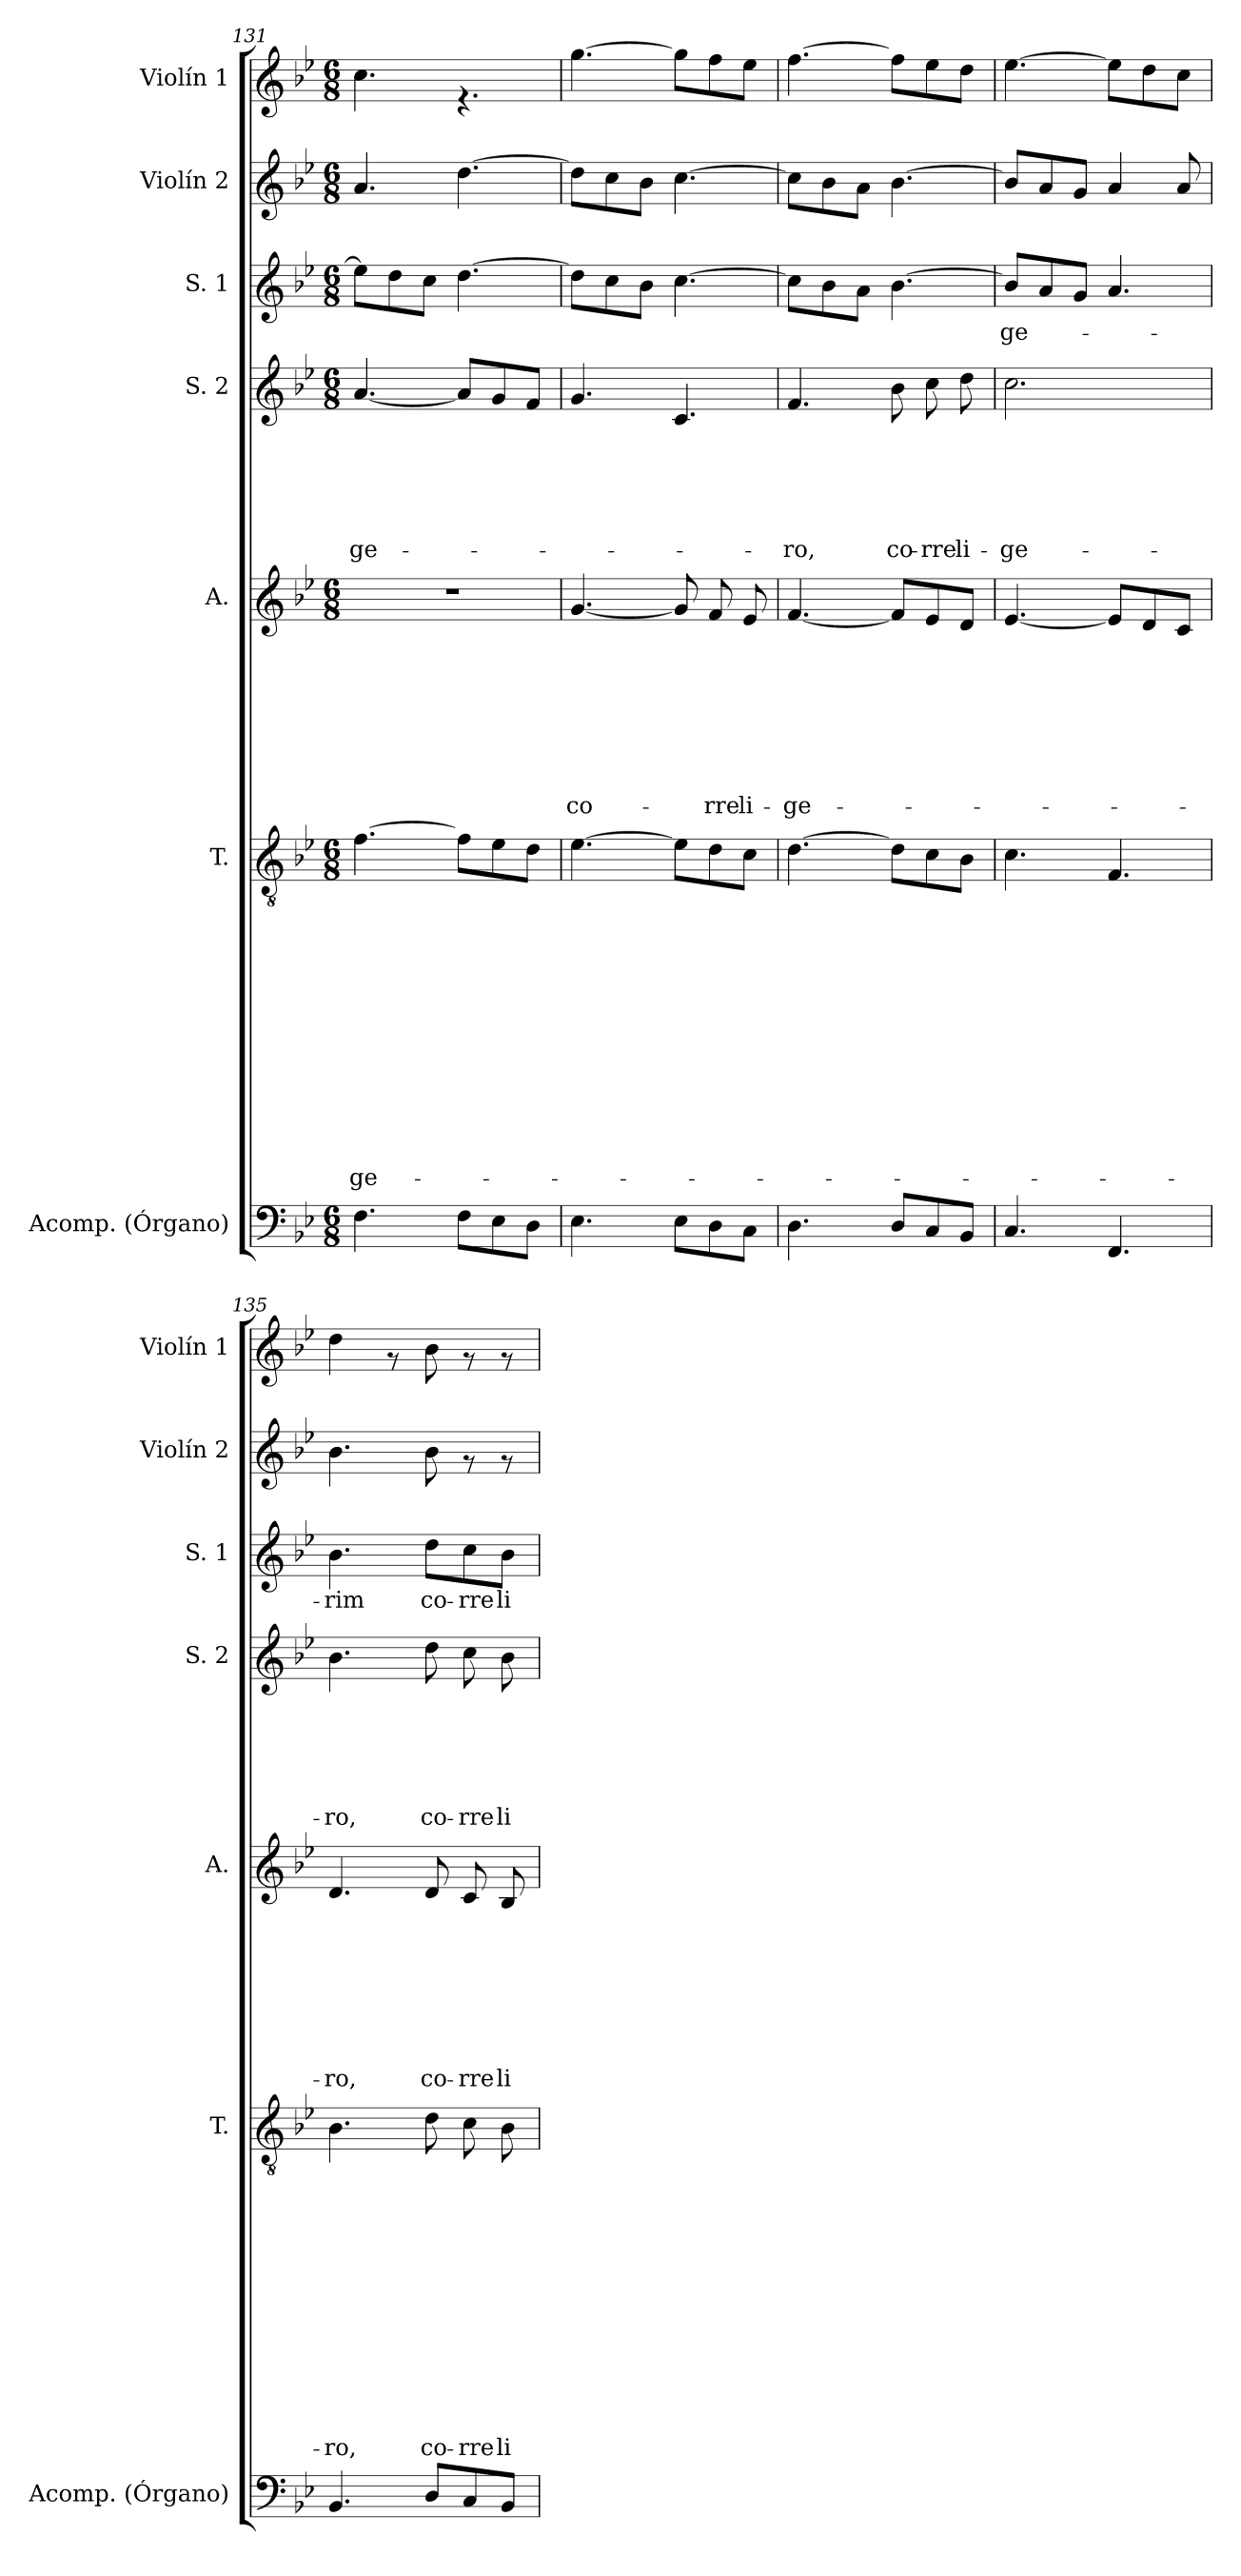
**kern	**kern	**text	**text	**text	**text	**text	**text	**text	**text	**text	**text	**text	**text	**text	**kern	**text	**text	**text	**text	**text	**text	**text	**text	**kern	**text	**text	**text	**text	**text	**text	**kern	**text	**kern	**kern
*part7	*part6	*part6	*part6	*part6	*part6	*part6	*part6	*part6	*part6	*part6	*part6	*part6	*part6	*part6	*part5	*part5	*part5	*part5	*part5	*part5	*part5	*part5	*part5	*part4	*part4	*part4	*part4	*part4	*part4	*part4	*part3	*part3	*part2	*part1
*staff7	*staff6	*staff6	*staff6	*staff6	*staff6	*staff6	*staff6	*staff6	*staff6	*staff6	*staff6	*staff6	*staff6	*staff6	*staff5	*staff5	*staff5	*staff5	*staff5	*staff5	*staff5	*staff5	*staff5	*staff4	*staff4	*staff4	*staff4	*staff4	*staff4	*staff4	*staff3	*staff3	*staff2	*staff1
*I"Acomp. (Órgano)	*I"T.	*	*	*	*	*	*	*	*	*	*	*	*	*	*I"A.	*	*	*	*	*	*	*	*	*I"S. 2	*	*	*	*	*	*	*I"S. 1	*	*I"Violín 2	*I"Violín 1
*I'Acomp. (Órgano)	*I'T.	*	*	*	*	*	*	*	*	*	*	*	*	*	*I'A.	*	*	*	*	*	*	*	*	*I'S. 2	*	*	*	*	*	*	*I'S. 1	*	*I'Violín 2	*I'Violín 1
*clefF4	*clefGv2	*	*	*	*	*	*	*	*	*	*	*	*	*	*clefG2	*	*	*	*	*	*	*	*	*clefG2	*	*	*	*	*	*	*clefG2	*	*clefG2	*clefG2
*k[b-e-]	*k[b-e-]	*	*	*	*	*	*	*	*	*	*	*	*	*	*k[b-e-]	*	*	*	*	*	*	*	*	*k[b-e-]	*	*	*	*	*	*	*k[b-e-]	*	*k[b-e-]	*k[b-e-]
*B-:	*B-:	*	*	*	*	*	*	*	*	*	*	*	*	*	*B-:	*	*	*	*	*	*	*	*	*B-:	*	*	*	*	*	*	*B-:	*	*B-:	*B-:
*M6/8	*M6/8	*	*	*	*	*	*	*	*	*	*	*	*	*	*M6/8	*	*	*	*	*	*	*	*	*M6/8	*	*	*	*	*	*	*M6/8	*	*M6/8	*M6/8
=131	=131	=131	=131	=131	=131	=131	=131	=131	=131	=131	=131	=131	=131	=131	=131	=131	=131	=131	=131	=131	=131	=131	=131	=131	=131	=131	=131	=131	=131	=131	=131	=131	=131	=131
!	!	!	!	!	!	!	!	!	!	!	!	!	!	!LO:LY:b	!	!	!	!	!	!	!	!	!	!	!	!	!	!	!	!LO:LY:b	!	!	!	!
4.F\	[>4.f\	.	.	.	.	.	.	.	.	.	.	.	.	-ge-	2.r	.	.	.	.	.	.	.	.	[>4.a/	.	.	.	.	.	-ge-	8ee-\L]	.	4.a/	4.cc\
.	.	.	.	.	.	.	.	.	.	.	.	.	.	.	.	.	.	.	.	.	.	.	.	.	.	.	.	.	.	.	8dd\	.	.	.
.	.	.	.	.	.	.	.	.	.	.	.	.	.	.	.	.	.	.	.	.	.	.	.	.	.	.	.	.	.	.	8cc\J	.	.	.
8F\L	8f\L]	.	.	.	.	.	.	.	.	.	.	.	.	.	.	.	.	.	.	.	.	.	.	8a/L]	.	.	.	.	.	.	[>4.dd\	.	[>4.dd\	4.rf
8E-\	8e-\	.	.	.	.	.	.	.	.	.	.	.	.	.	.	.	.	.	.	.	.	.	.	8g/	.	.	.	.	.	.	.	.	.	.
8D\J	8d\J	.	.	.	.	.	.	.	.	.	.	.	.	.	.	.	.	.	.	.	.	.	.	8f/J	.	.	.	.	.	.	.	.	.	.
=132	=132	=132	=132	=132	=132	=132	=132	=132	=132	=132	=132	=132	=132	=132	=132	=132	=132	=132	=132	=132	=132	=132	=132	=132	=132	=132	=132	=132	=132	=132	=132	=132	=132	=132
!	!	!	!	!	!	!	!	!	!	!	!	!	!	!	!	!	!	!	!	!	!	!	!LO:LY:b	!	!	!	!	!	!	!	!	!	!	!
4.E-\	[>4.e-\	.	.	.	.	.	.	.	.	.	.	.	.	.	[>4.g/	.	.	.	.	.	.	.	co-	4.g/	.	.	.	.	.	.	8dd\L]	.	8dd\L]	[>4.gg\
.	.	.	.	.	.	.	.	.	.	.	.	.	.	.	.	.	.	.	.	.	.	.	.	.	.	.	.	.	.	.	8cc\	.	8cc\	.
.	.	.	.	.	.	.	.	.	.	.	.	.	.	.	.	.	.	.	.	.	.	.	.	.	.	.	.	.	.	.	8b-\J	.	8b-\J	.
8E-\L	8e-\L]	.	.	.	.	.	.	.	.	.	.	.	.	.	8g/]	.	.	.	.	.	.	.	.	4.c/	.	.	.	.	.	.	[>4.cc\	.	[>4.cc\	8gg\L]
!	!	!	!	!	!	!	!	!	!	!	!	!	!	!	!	!	!	!	!	!	!	!	!LO:LY:b	!	!	!	!	!	!	!	!	!	!	!
8D\	8d\	.	.	.	.	.	.	.	.	.	.	.	.	.	8f/	.	.	.	.	.	.	.	-rre	.	.	.	.	.	.	.	.	.	.	8ff\
!	!	!	!	!	!	!	!	!	!	!	!	!	!	!	!	!	!	!	!	!	!	!	!LO:LY:b	!	!	!	!	!	!	!	!	!	!	!
8C\J	8c\J	.	.	.	.	.	.	.	.	.	.	.	.	.	8e-/	.	.	.	.	.	.	.	li-	.	.	.	.	.	.	.	.	.	.	8ee-\J
=133	=133	=133	=133	=133	=133	=133	=133	=133	=133	=133	=133	=133	=133	=133	=133	=133	=133	=133	=133	=133	=133	=133	=133	=133	=133	=133	=133	=133	=133	=133	=133	=133	=133	=133
!	!	!	!	!	!	!	!	!	!	!	!	!	!	!	!	!	!	!	!	!	!	!	!LO:LY:b	!	!	!	!	!	!	!LO:LY:b	!	!	!	!
4.D\	[>4.d\	.	.	.	.	.	.	.	.	.	.	.	.	.	[>4.f/	.	.	.	.	.	.	.	-ge-	4.f/	.	.	.	.	.	-ro,	8cc\L]	.	8cc\L]	[>4.ff\
.	.	.	.	.	.	.	.	.	.	.	.	.	.	.	.	.	.	.	.	.	.	.	.	.	.	.	.	.	.	.	8b-\	.	8b-\	.
.	.	.	.	.	.	.	.	.	.	.	.	.	.	.	.	.	.	.	.	.	.	.	.	.	.	.	.	.	.	.	8a\J	.	8a\J	.
!	!	!	!	!	!	!	!	!	!	!	!	!	!	!	!	!	!	!	!	!	!	!	!	!	!	!	!	!	!	!LO:LY:b	!	!	!	!
8D/L	8d\L]	.	.	.	.	.	.	.	.	.	.	.	.	.	8f/L]	.	.	.	.	.	.	.	.	8b-\	.	.	.	.	.	co-	[<4.b-\	.	[<4.b-\	8ff\L]
!	!	!	!	!	!	!	!	!	!	!	!	!	!	!	!	!	!	!	!	!	!	!	!	!	!	!	!	!	!	!LO:LY:b	!	!	!	!
8C/	8c\	.	.	.	.	.	.	.	.	.	.	.	.	.	8e-/	.	.	.	.	.	.	.	.	8cc\	.	.	.	.	.	-rre	.	.	.	8ee-\
!	!	!	!	!	!	!	!	!	!	!	!	!	!	!	!	!	!	!	!	!	!	!	!	!	!	!	!	!	!	!LO:LY:b	!	!	!	!
8BB-/J	8B-\J	.	.	.	.	.	.	.	.	.	.	.	.	.	8d/J	.	.	.	.	.	.	.	.	8dd\	.	.	.	.	.	li-	.	.	.	8dd\J
!!LO:LB:g=z
=134	=134	=134	=134	=134	=134	=134	=134	=134	=134	=134	=134	=134	=134	=134	=134	=134	=134	=134	=134	=134	=134	=134	=134	=134	=134	=134	=134	=134	=134	=134	=134	=134	=134	=134
!	!	!	!	!	!	!	!	!	!	!	!	!	!	!	!	!	!	!	!	!	!	!	!	!	!	!	!	!	!	!LO:LY:b	!	!LO:LY:b	!	!
4.C/	4.c\	.	.	.	.	.	.	.	.	.	.	.	.	.	[>4.e-/	.	.	.	.	.	.	.	.	2.cc\	.	.	.	.	.	-ge-	8b-/L]	-ge-	8b-/L]	[>4.ee-\
.	.	.	.	.	.	.	.	.	.	.	.	.	.	.	.	.	.	.	.	.	.	.	.	.	.	.	.	.	.	.	8a/	.	8a/	.
.	.	.	.	.	.	.	.	.	.	.	.	.	.	.	.	.	.	.	.	.	.	.	.	.	.	.	.	.	.	.	8g/J	.	8g/J	.
4.FF/	4.F/	.	.	.	.	.	.	.	.	.	.	.	.	.	8e-/L]	.	.	.	.	.	.	.	.	.	.	.	.	.	.	.	4.a/	.	4a/	8ee-\L]
.	.	.	.	.	.	.	.	.	.	.	.	.	.	.	8d/	.	.	.	.	.	.	.	.	.	.	.	.	.	.	.	.	.	.	8dd\
.	.	.	.	.	.	.	.	.	.	.	.	.	.	.	8c/J	.	.	.	.	.	.	.	.	.	.	.	.	.	.	.	.	.	8a/	8cc\J
=135	=135	=135	=135	=135	=135	=135	=135	=135	=135	=135	=135	=135	=135	=135	=135	=135	=135	=135	=135	=135	=135	=135	=135	=135	=135	=135	=135	=135	=135	=135	=135	=135	=135	=135
!	!	!	!	!	!	!	!	!	!	!	!	!	!	!LO:LY:b	!	!	!	!	!	!	!	!	!LO:LY:b	!	!	!	!	!	!	!LO:LY:b	!	!LO:LY:b	!	!
4.BB-/	4.B-\	.	.	.	.	.	.	.	.	.	.	.	.	-ro,	4.d/	.	.	.	.	.	.	.	-ro,	4.b-\	.	.	.	.	.	-ro,	4.b-\	-rim	4.b-\	4dd\
.	.	.	.	.	.	.	.	.	.	.	.	.	.	.	.	.	.	.	.	.	.	.	.	.	.	.	.	.	.	.	.	.	.	8rf
!	!	!	!	!	!	!	!	!	!	!	!	!	!	!LO:LY:b	!	!	!	!	!	!	!	!	!LO:LY:b	!	!	!	!	!	!	!LO:LY:b	!	!LO:LY:b	!	!
8D/L	8d\	.	.	.	.	.	.	.	.	.	.	.	.	co-	8d/	.	.	.	.	.	.	.	co-	8dd\	.	.	.	.	.	co-	8dd\L	co-	8b-\	8b-\
!	!	!	!	!	!	!	!	!	!	!	!	!	!	!LO:LY:b	!	!	!	!	!	!	!	!	!LO:LY:b	!	!	!	!	!	!	!LO:LY:b	!	!LO:LY:b	!	!
8C/	8c\	.	.	.	.	.	.	.	.	.	.	.	.	-rre	8c/	.	.	.	.	.	.	.	-rre	8cc\	.	.	.	.	.	-rre	8cc\	-rre	8rf	8rf
!	!	!	!	!	!	!	!	!	!	!	!	!	!	!LO:LY:b	!	!	!	!	!	!	!	!	!LO:LY:b	!	!	!	!	!	!	!LO:LY:b	!	!LO:LY:b	!	!
8BB-/J	8B-\	.	.	.	.	.	.	.	.	.	.	.	.	li-	8B-/	.	.	.	.	.	.	.	li-	8b-\	.	.	.	.	.	li-	8b-\J	li-	8rf	8rf
=	=	=	=	=	=	=	=	=	=	=	=	=	=	=	=	=	=	=	=	=	=	=	=	=	=	=	=	=	=	=	=	=	=	=
*-	*-	*-	*-	*-	*-	*-	*-	*-	*-	*-	*-	*-	*-	*-	*-	*-	*-	*-	*-	*-	*-	*-	*-	*-	*-	*-	*-	*-	*-	*-	*-	*-	*-	*-
